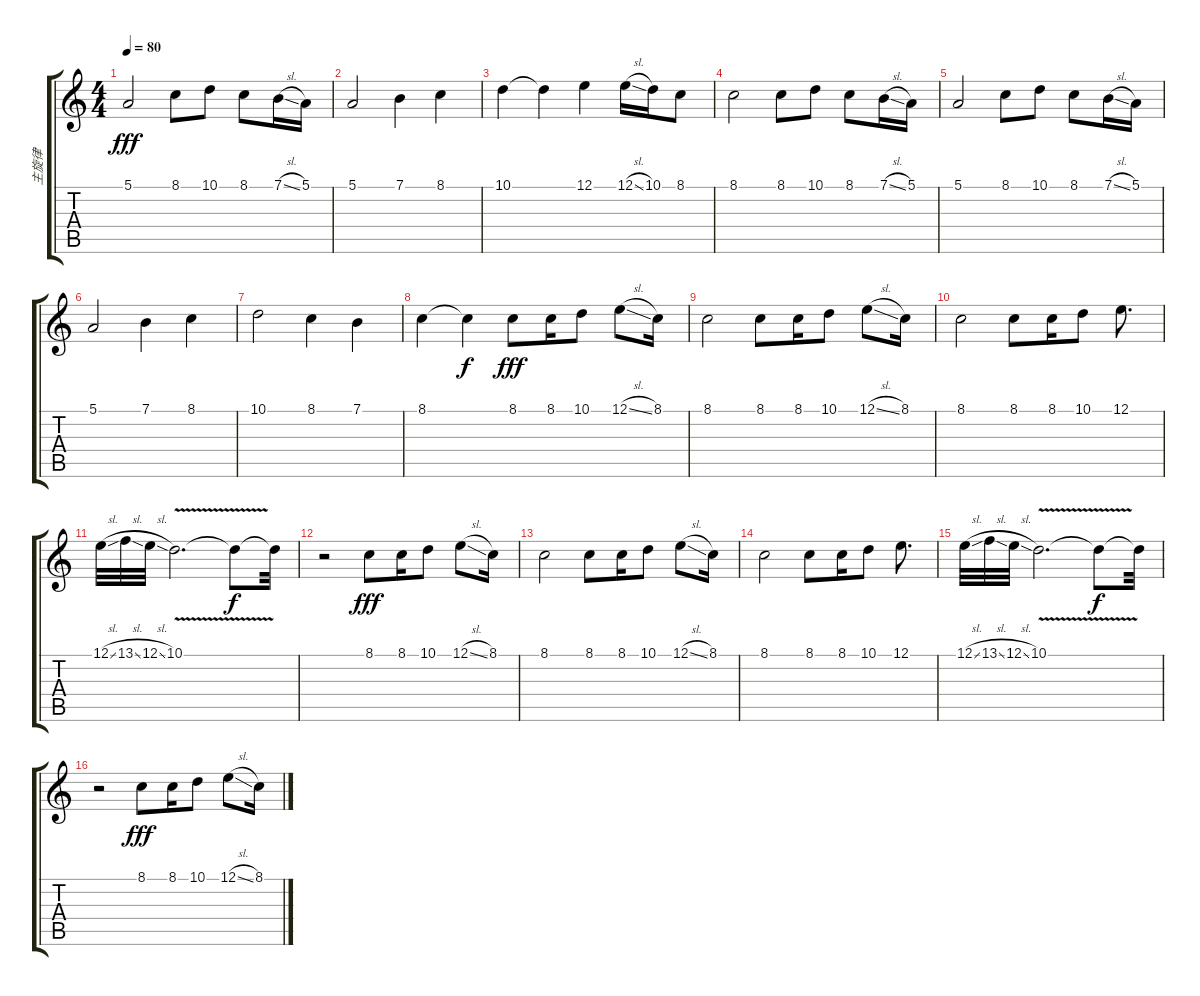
\track ("主旋律" "主旋律") {instrument electricpiano1}
\staff {score tabs}
\tuning (E4 B3 G3 D3 A2 E2) {hide}
\ts (4 4)
\tempo 80
\clef g2
\ks c
5.1.2{dy fff} 8.1.8 10.1.8 8.1.8 7.1{sl}.16 5.1.16 |
5.1.2 7.1.4 8.1.4 |
10.1.4 10.1{t}.4 12.1.4 12.1{sl}.16 10.1.16 8.1.8 |
8.1.2 8.1.8 10.1.8 8.1.8 7.1{sl}.16 5.1.16 |
5.1.2 8.1.8 10.1.8 8.1.8 7.1{sl}.16 5.1.16 |
5.1.2 7.1.4 8.1.4 |
10.1.2 8.1.4 7.1.4 |
8.1.4 8.1{t}.4{txt "" dy f} 8.1.8{dy fff} 8.1.16 10.1.8 12.1{sl}.8 8.1.16 |
8.1.2 8.1.8 8.1.16 10.1.8 12.1{sl}.8 8.1.16 |
8.1.2 8.1.8 8.1.16 10.1.8 12.1.8{d} |
12.1{sl}.32 13.1{sl}.32 12.1{sl}.32 10.1{v}.2{d} 10.1{t}.8{dy f} 10.1{t}.32 |
r.2{volume 12} 8.1.8{dy fff} 8.1.16 10.1.8 12.1{sl}.8 8.1.16 |
8.1.2{volume 11} 8.1.8 8.1.16 10.1.8 12.1{sl}.8 8.1.16 |
8.1.2{volume 10} 8.1.8 8.1.16{txt ""} 10.1.8 12.1.8{d} |
12.1{sl}.32{volume 9} 13.1{sl}.32 12.1{sl}.32 10.1{v}.2{d} 10.1{t}.8{dy f} 10.1{t}.32 |
r.2{volume 8} 8.1.8{dy fff} 8.1.16 10.1.8 12.1{sl}.8 8.1.16
